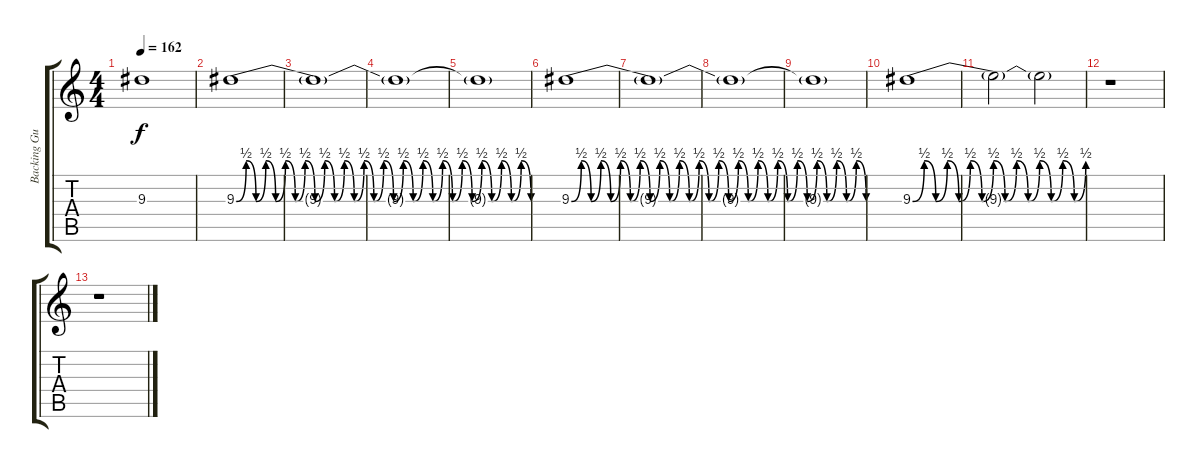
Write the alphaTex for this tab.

\track ("Backing Guitar" "Backing Gu") {instrument distortionguitar}
\staff {score tabs}
\tuning (Eb4 Bb3 Gb3 Db3 Ab2 Db2) {hide}
\ts (4 4)
\tempo 162
\clef g2
\ks c
9.3{t}.1{dy f volume 5} |
9.3{be (custom 0 0 2 2 4 0 6 2 8 0 10 2 12 0 14 2 16 0 18 2 20 0 22 2 24 0 26 2 28 0 30 2 32 0 34 2 36 0 38 2 40 0 42 2 44 0 46 2 48 0 50 2 52 0 54 2 56 0 58 2 60 0)}.1{volume 8 balance 4} |
9.3{t}.1 |
9.3{t}.1 |
9.3{t}.1{volume 5} |
9.3{be (custom 0 0 2 2 4 0 6 2 8 0 10 2 12 0 14 2 16 0 18 2 20 0 22 2 24 0 26 2 28 0 30 2 32 0 34 2 36 0 38 2 40 0 42 2 44 0 46 2 48 0 50 2 52 0 54 2 56 0 58 2 60 0)}.1{volume 8 balance 12} |
9.3{t}.1 |
9.3{t}.1 |
9.3{t}.1{volume 5} |
9.3{be (custom 0 0 4 2 8 0 12 2 16 0 20 2 24 0 28 2 32 0 36 2 40 0 44 2 48 0 52 2 56 0 60 2)}.1{volume 8 balance 12} |
9.3{t}.2 9.3{t}.2{volume 5} |
r.1 |
r.1
